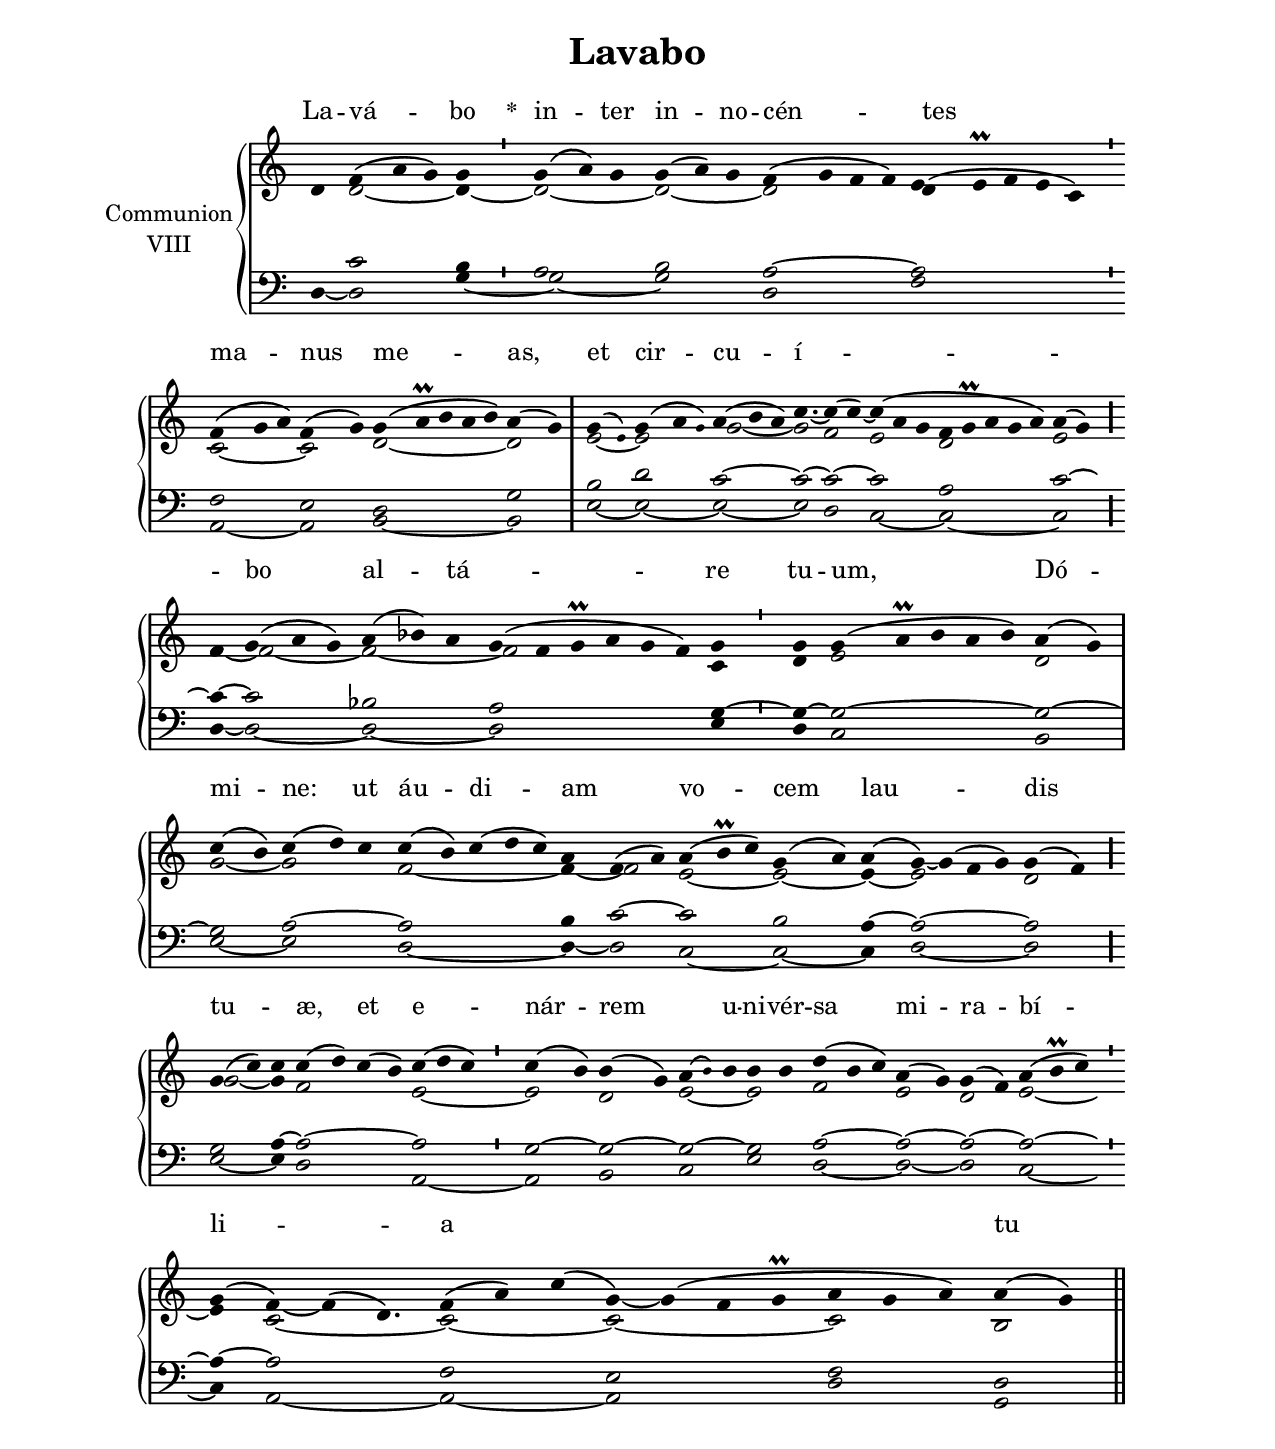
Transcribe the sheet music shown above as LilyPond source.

\version "2.18"
\include "gregorian.ly"
\include "noh2.ily"


%Page reference: page i.292
%(volume.page)

global = {
 \key g \mixolydian
 \cadenzaOn 
}

\header {
  title = \markup \center-column {"Lavabo" \vspace #1 }
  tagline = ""
  composer = ""
}

\paper {
 #(include-special-characters)
  oddHeaderMarkup = \markup \fill-line {
    \line {}
    \center-column {
      \on-the-fly #first-page     " "
      \on-the-fly #not-first-page "Lavabo"
    }
    \line { \on-the-fly #print-page-number-check-first \fromproperty #'page:page-number-string }
  }
  evenHeaderMarkup = \markup \fill-line {
    \line { \on-the-fly #print-page-number-check-first \fromproperty #'page:page-number-string }
    \center-column { "Lavabo" }
    \line {}
  }
}

chantText = \lyricmode {
La -- vá -- bo 
\set stanza = " * " in -- ter in -- no -- cén -- tes ma -- nus me -- as, 
et cir -- cu -- í -- _ _ bo 
al -- tá -- _ re tu -- um, Dó -- mi -- ne: 
ut áu -- di -- am _ vo -- cem lau -- dis tu -- _ æ, 
et e -- nár -- rem _ u -- ni -- vér -- sa mi -- ra -- bí -- li -- a _ tu -- _ _ _ _ a. }

chantMusic = {
\tieDown   d'4 f'4 ( a'4 g'4) g'4 \divisioMinima
 g'4 ( a'4) g'4 g'4 ( a'4) g'4 f'4 ( g'4 f'4 f'4) d'4 ( e'\prall f'4 e'4 c'4) \divisioMinima \forceBreak

 f'4 ( g'4 a'4) f'4 ( g'4) g'4 ( a'\prall b'4 a'4 b'4) a'4 ( g'4) \divisioMaxima
 g'4 ( \once \tweak #'font-size #-4 e' ) g'4 ( a'4 \once \tweak #'font-size #-4 g' ) a'4 ( b'4 a'4) c''4. ~ c''4 ( c''4) ~ c''4 ( a'4 g'4 f'4 g'\prall a'4 g'4 a'4) a'4 ( g'4) \divisioMaior \forceBreak

 f'4  g'4 ( a'4 g'4) a'4 ( bes'4) a'4 g'4 ( f'4 g'\prall a'4 g'4 f'4) g'4 \divisioMinima
 g'4 g'4 ( a'\prall b'4 a'4 b'4) a'4 ( g'4) \divisioMaxima \forceBreak

 c''4 ( b'4) c''4 ( d''4) c''4 c''4 ( b'4) c''4 ( d''4 c''4) a'4 f'4 ( a'4) a'4 ( b'\prall c''4) g'4 ( a'4) a'4 ( g'4) ~ g'4 ( f'4 g'4) g'4 ( f'4) \divisioMaior \forceBreak

 g'4 ( c''4) c''4 c''4 ( d''4) c''4 ( b'4) c''4 ( d''4 c''4) \divisioMinima
 c''4 ( b'4) b'4 ( g'4) a'4 ( \once \tweak #'font-size #-4 b' ) b'4 b'4 b'4 d''4 ( b'4 c''4) a'4 ( g'4) g'4 ( f'4) a'4 ( b'\prall c''4) \divisioMinima \forceBreak

 g'4 ( f'4) ~ f'4 ( d'4.) f'4 ( a'4) c''4 ( g'4) ~ g'4 ( f'4 g'\prall a'4 g'4 a'4) a'4 ( g'4) \finalis

}

altoMusic = {
r4 d'2*3/2 ~ d'4 ~ \divisioMinima
d'2*3/2 ~ d'2*3/2 ~ d'2*4/2 e'4 r2*4/2 \divisioMinima
c'2*3/2 ~ c'2 d'2*5/2 ~ d'2 \divisioMaxima
e'2 ~ e'2*3/2 g'2*3/2 ~ g'2*3/4 f'2 e'2*3/2 d'2*5/2 e'2 \divisioMaior
f'4 ~ f'2*3/2 ~ f'2*3/2 ~ f'2*6/2 c'4 \divisioMinima
d'4 e'2*5/2 d'2 \divisioMaxima
g'2 ~ g'2*3/2 f'2*5/2 ~ f'4 ~ f'2 e'2*3/2 ~ e'2 ~ e'4 ~ e'2*4/2 d'2 \divisioMaior
g'2 ~ g'4 f'2*4/2 e'2*3/2 ~ \divisioMinima
e'2 d'2 e'2*3/2 ~ e'2 f'2*3/2 e'2 d'2 e'2*3/2 ~ \divisioMinima
e'4 c'2*7/4 ~ c'2*3/2 ~ c'2*4/2 ~ c'2*3/2 b2 \finalis
}

tenorMusic = {
r4 c'2*3/2 b4 \divisioMinima
a2*3/2 b2*3/2 a2*4/2 ~ a2*5/2 \divisioMinima
f2*3/2 e2 d2*5/2 g2 \divisioMaxima
b2 d'2*3/2 c'2*3/2 ~ c'2*3/4 ~ c'2 ~ c'2*3/2 a2*5/2 c'2 ~ \divisioMaior
c'4 ~ c'2*3/2 bes2*3/2 a2*6/2 g4 ~ \divisioMinima
g4 ~ g2*5/2 ~ g2 ~ \divisioMaxima
g2 a2*3/2 ~ a2*5/2 b4 c'2 ~ c'2*3/2 b2 a4 ~ a2*4/2 ~ a2 \divisioMaior
g2 a4 ~ a2*4/2 ~ a2*3/2 \divisioMinima
g2 ~ g2 ~ g2*3/2 ~ g2 a2*3/2 ~ a2 ~ a2 ~ a2*3/2 ~ \divisioMinima
a4 ~ a2*7/4 f2*3/2 e2*4/2 f2*3/2 d2 \finalis
}

bassMusic = {
d4 ~ d2*3/2 g4 ~ \divisioMinima
g2*3/2 ~ g2*3/2 d2*4/2 f2*5/2 \divisioMinima
a,2*3/2 ~ a,2 b,2*5/2 ~ b,2 \divisioMaxima
e2 ~ e2*3/2 ~ e2*3/2 ~ e2*3/4 d2 c2*3/2 ~ c2*5/2 ~ c2 \divisioMaior
d4 ~ d2*3/2 ~ d2*3/2 ~ d2*6/2 e4 \divisioMinima
d4 c2*5/2 b,2 \divisioMaxima
e2 ~ e2*3/2 d2*5/2 ~ d4 ~ d2 c2*3/2 ~ c2 ~ c4 d2*4/2 ~ d2 \divisioMaior
e2 ~ e4 d2*4/2 a,2*3/2 ~ \divisioMinima
a,2 b,2 c2*3/2 e2 d2*3/2 ~ d2 ~ d2 c2*3/2 ~ \divisioMinima
c4 a,2*7/4 ~ a,2*3/2 ~ a,2*4/2 d2*3/2 g,2 \finalis
}

voiceLines = {
\voiceLineStyle


}

\score{
  <<
    \new GrandStaff <<
      \set GrandStaff.autoBeaming = ##f
      \set GrandStaff.instrumentName = \markup \center-column {
        "Communion"
        "VIII"
      }
      \new Staff = up <<
        \new Voice = "chant" {
          \voiceOne \global \chantMusic
        }
        \new Voice {
          \voiceTwo \global \altoMusic
        }
      >>

      \new Staff = down <<
        \clef bass
        \new Voice {
          \voiceOne \global \tenorMusic
        }
        \new Voice {
          \voiceTwo \global \bassMusic
        }
	\new Voice {
        \voiceThree \global \voiceLines
        }
      >>
    >>
    \new Lyrics \lyricsto chant {
      \chantText
    }
  >>
  \layout{
  }
  \midi{
    \tempo 4 = 125
  }
}
